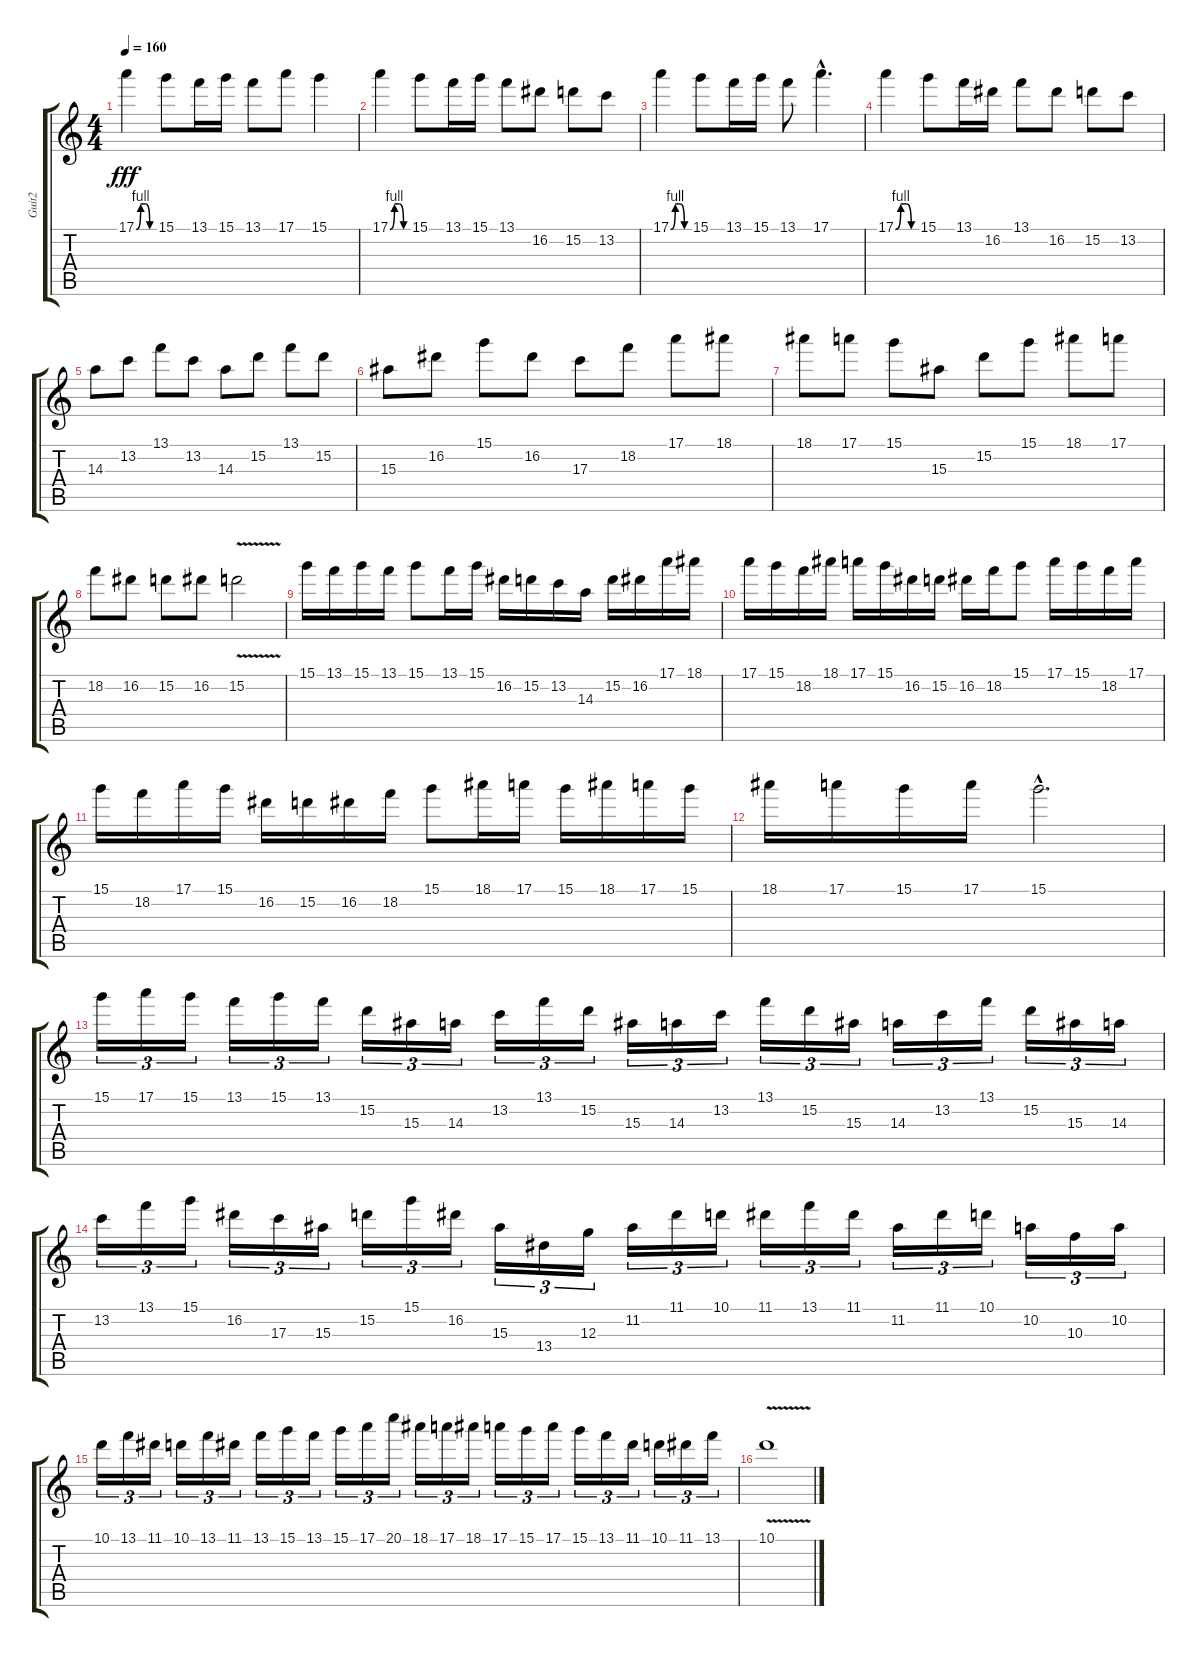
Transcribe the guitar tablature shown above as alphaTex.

\track ("Guit2" "Guit2") {instrument overdrivenguitar}
\staff {score tabs}
\tuning (E4 B3 G3 D3 A2 E2) {hide}
\ts (4 4)
\tempo 160
\clef g2
\ks c
17.1{be (custom 0 0 15 4 30 4 45 0 60 0)}.4{dy fff} 15.1.8 13.1.16 15.1.16 13.1.8 17.1.8 15.1.4 |
17.1{be (custom 0 0 15 4 30 4 45 0 60 0)}.4 15.1.8 13.1.16 15.1.16 13.1.8 16.2.8 15.2.8 13.2.8 |
17.1{be (custom 0 0 15 4 30 4 45 0 60 0)}.4 15.1.8 13.1.16 15.1.16 13.1.8 17.1{hac}.4{d} |
17.1{be (custom 0 0 15 4 30 4 45 0 60 0)}.4 15.1.8 13.1.16 16.2.16 13.1.8 16.2.8 15.2.8 13.2.8 |
14.3.8 13.2.8 13.1.8 13.2.8 14.3.8 15.2.8 13.1.8 15.2.8 |
15.3.8 16.2.8 15.1.8 16.2.8 17.3.8 18.2.8 17.1.8 18.1.8 |
18.1.8 17.1.8 15.1.8 15.3.8 15.2.8 15.1.8 18.1.8 17.1.8 |
18.2.8 16.2.8 15.2.8 16.2.8 15.2{v}.2 |
15.1.16 13.1.16 15.1.16 13.1.16 15.1.8 13.1.16 15.1.16 16.2.16 15.2.16 13.2.16 14.3.16 15.2.16 16.2.16 17.1.16 18.1.16 |
17.1.16 15.1.16 18.2.16 18.1.16 17.1.16 15.1.16 16.2.16 15.2.16 16.2.16 18.2.16 15.1.8 17.1.16 15.1.16 18.2.16 17.1.16 |
15.1.16 18.2.16 17.1.16 15.1.16 16.2.16 15.2.16 16.2.16 18.2.16 15.1.8 18.1.16 17.1.16 15.1.16 18.1.16 17.1.16 15.1.16 |
18.1.16 17.1.16 15.1.16 17.1.16 15.1{hac}.2{d} |
15.1.16{tu (3 2)} 17.1.16{tu (3 2)} 15.1.16{tu (3 2)} 13.1.16{tu (3 2)} 15.1.16{tu (3 2)} 13.1.16{tu (3 2)} 15.2.16{tu (3 2)} 15.3.16{tu (3 2)} 14.3.16{tu (3 2)} 13.2.16{tu (3 2)} 13.1.16{tu (3 2)} 15.2.16{tu (3 2)} 15.3.16{tu (3 2)} 14.3.16{tu (3 2)} 13.2.16{tu (3 2)} 13.1.16{tu (3 2)} 15.2.16{tu (3 2)} 15.3.16{tu (3 2)} 14.3.16{tu (3 2)} 13.2.16{tu (3 2)} 13.1.16{tu (3 2)} 15.2.16{tu (3 2)} 15.3.16{tu (3 2)} 14.3.16{tu (3 2)} |
13.2.16{tu (3 2)} 13.1.16{tu (3 2)} 15.1.16{tu (3 2)} 16.2.16{tu (3 2)} 17.3.16{tu (3 2)} 15.3.16{tu (3 2)} 15.2.16{tu (3 2)} 15.1.16{tu (3 2)} 16.2.16{tu (3 2)} 15.3.16{tu (3 2)} 13.4.16{tu (3 2)} 12.3.16{tu (3 2)} 11.2.16{tu (3 2)} 11.1.16{tu (3 2)} 10.1.16{tu (3 2)} 11.1.16{tu (3 2)} 13.1.16{tu (3 2)} 11.1.16{tu (3 2)} 11.2.16{tu (3 2)} 11.1.16{tu (3 2)} 10.1.16{tu (3 2)} 10.2.16{tu (3 2)} 10.3.16{tu (3 2)} 10.2.16{tu (3 2)} |
10.1.16{tu (3 2)} 13.1.16{tu (3 2)} 11.1.16{tu (3 2)} 10.1.16{tu (3 2)} 13.1.16{tu (3 2)} 11.1.16{tu (3 2)} 13.1.16{tu (3 2)} 15.1.16{tu (3 2)} 13.1.16{tu (3 2)} 15.1.16{tu (3 2)} 17.1.16{tu (3 2)} 20.1.16{tu (3 2)} 18.1.16{tu (3 2)} 17.1.16{tu (3 2)} 18.1.16{tu (3 2)} 17.1.16{tu (3 2)} 15.1.16{tu (3 2)} 17.1.16{tu (3 2)} 15.1.16{tu (3 2)} 13.1.16{tu (3 2)} 11.1.16{tu (3 2)} 10.1.16{tu (3 2)} 11.1.16{tu (3 2)} 13.1.16{tu (3 2)} |
10.1{v}.1
